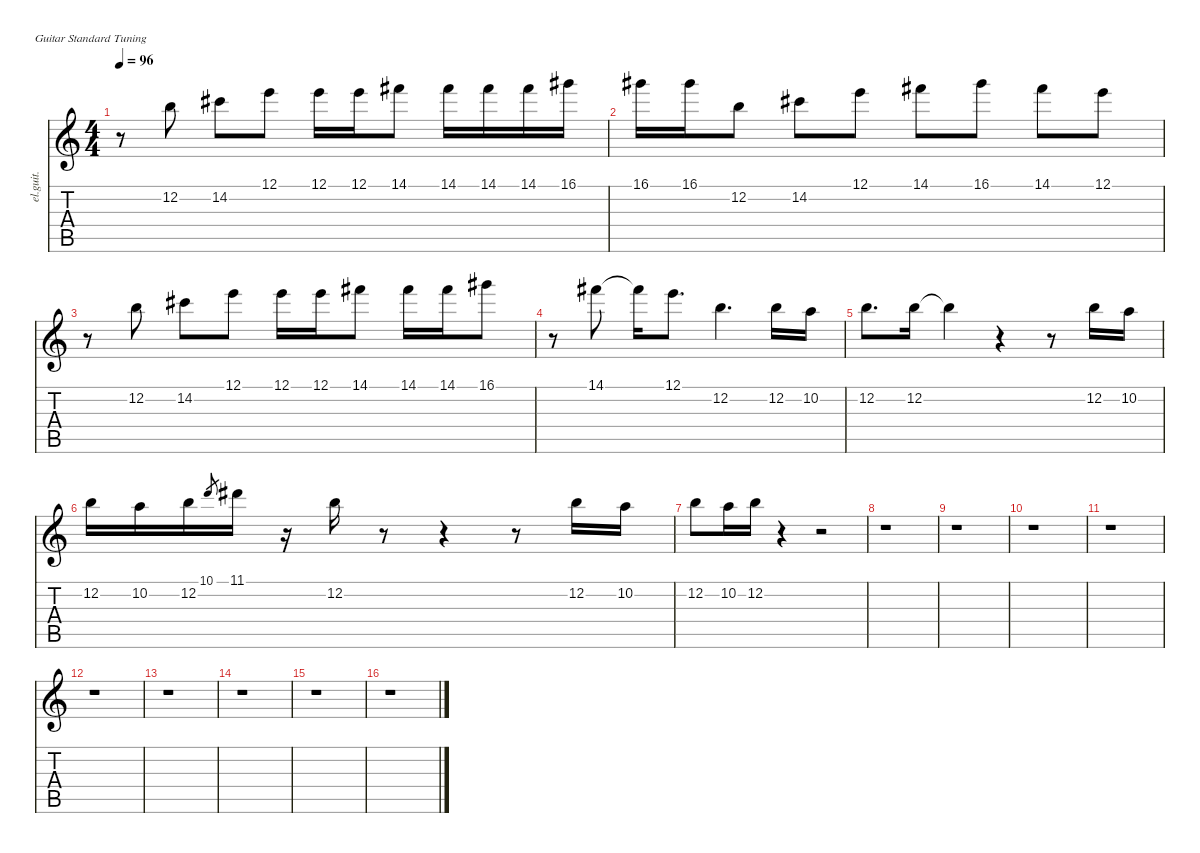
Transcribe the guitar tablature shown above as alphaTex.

\defaultSystemsLayout 4
\hideDynamics
\bracketExtendMode nobrackets
\otherSystemsTrackNameOrientation horizontal
\track ("Guitar 1" "el.guit.") {instrument electricguitarclean}
\staff {score tabs}
\tuning (E4 B3 G3 D3 A2 E2)
\ts (4 4)
\tempo 96
\clef g2
\ks c
r.8{dy f beam Down} 12.2.8{beam Down} 14.2{acc #}.8{beam Down} 12.1.8{beam Down} 12.1.16{beam Down} 12.1.16{beam Down} 14.1{acc #}.8{beam Down} 14.1{acc #}.16{beam Down} 14.1{acc #}.16{beam Down} 14.1{acc #}.16{beam Down} 16.1{acc #}.16{beam Down} |
16.1{acc #}.16{beam Down} 16.1{acc #}.16{beam Down} 12.2.8{beam Down} 14.2{acc #}.8{beam Down} 12.1.8{beam Down} 14.1{acc #}.8{beam Down} 16.1{acc #}.8{beam Down} 14.1{acc #}.8{beam Down} 12.1.8{beam Down} |
r.8{beam Down} 12.2.8{beam Down} 14.2{acc #}.8{beam Down} 12.1.8{beam Down} 12.1.16{beam Down} 12.1.16{beam Down} 14.1{acc #}.8{beam Down} 14.1{acc #}.16{beam Down} 14.1{acc #}.16{beam Down} 16.1{acc #}.8{beam Down} |
r.8{beam Down} 14.1{acc #}.8{beam Down} 14.1{t acc #}.16{beam Down} 12.1.8{d beam Down} 12.2.4{d beam Down} 12.2.16{beam Down} 10.2.16{beam Down} |
12.2.8{d beam Down} 12.2.16{beam Down} 12.2{t}.4{beam Down} r.4{beam Down} r.8{beam Down} 12.2.16{beam Down} 10.2.16{beam Down} |
12.2.16{beam Down} 10.2.16{beam Down} 12.2.16{beam Down} 10.1.8{gr dy mf beam Up} 11.1{acc #}.16{dy f beam Down} r.16{beam Down} 12.2.16{beam Down} r.8{beam Down} r.4{beam Down} r.8{beam Down} 12.2.16{beam Down} 10.2.16{beam Down} |
12.2.8{beam Down} 10.2.16{beam Down} 12.2.16{beam Down} r.4{beam Down} r.2{beam Down} |
r.1{beam Down} |
r.1{beam Down} |
r.1{beam Down} |
r.1{beam Down} |
r.1{beam Down} |
r.1{beam Down} |
r.1{beam Down} |
r.1{beam Down} |
r.1{beam Down}
